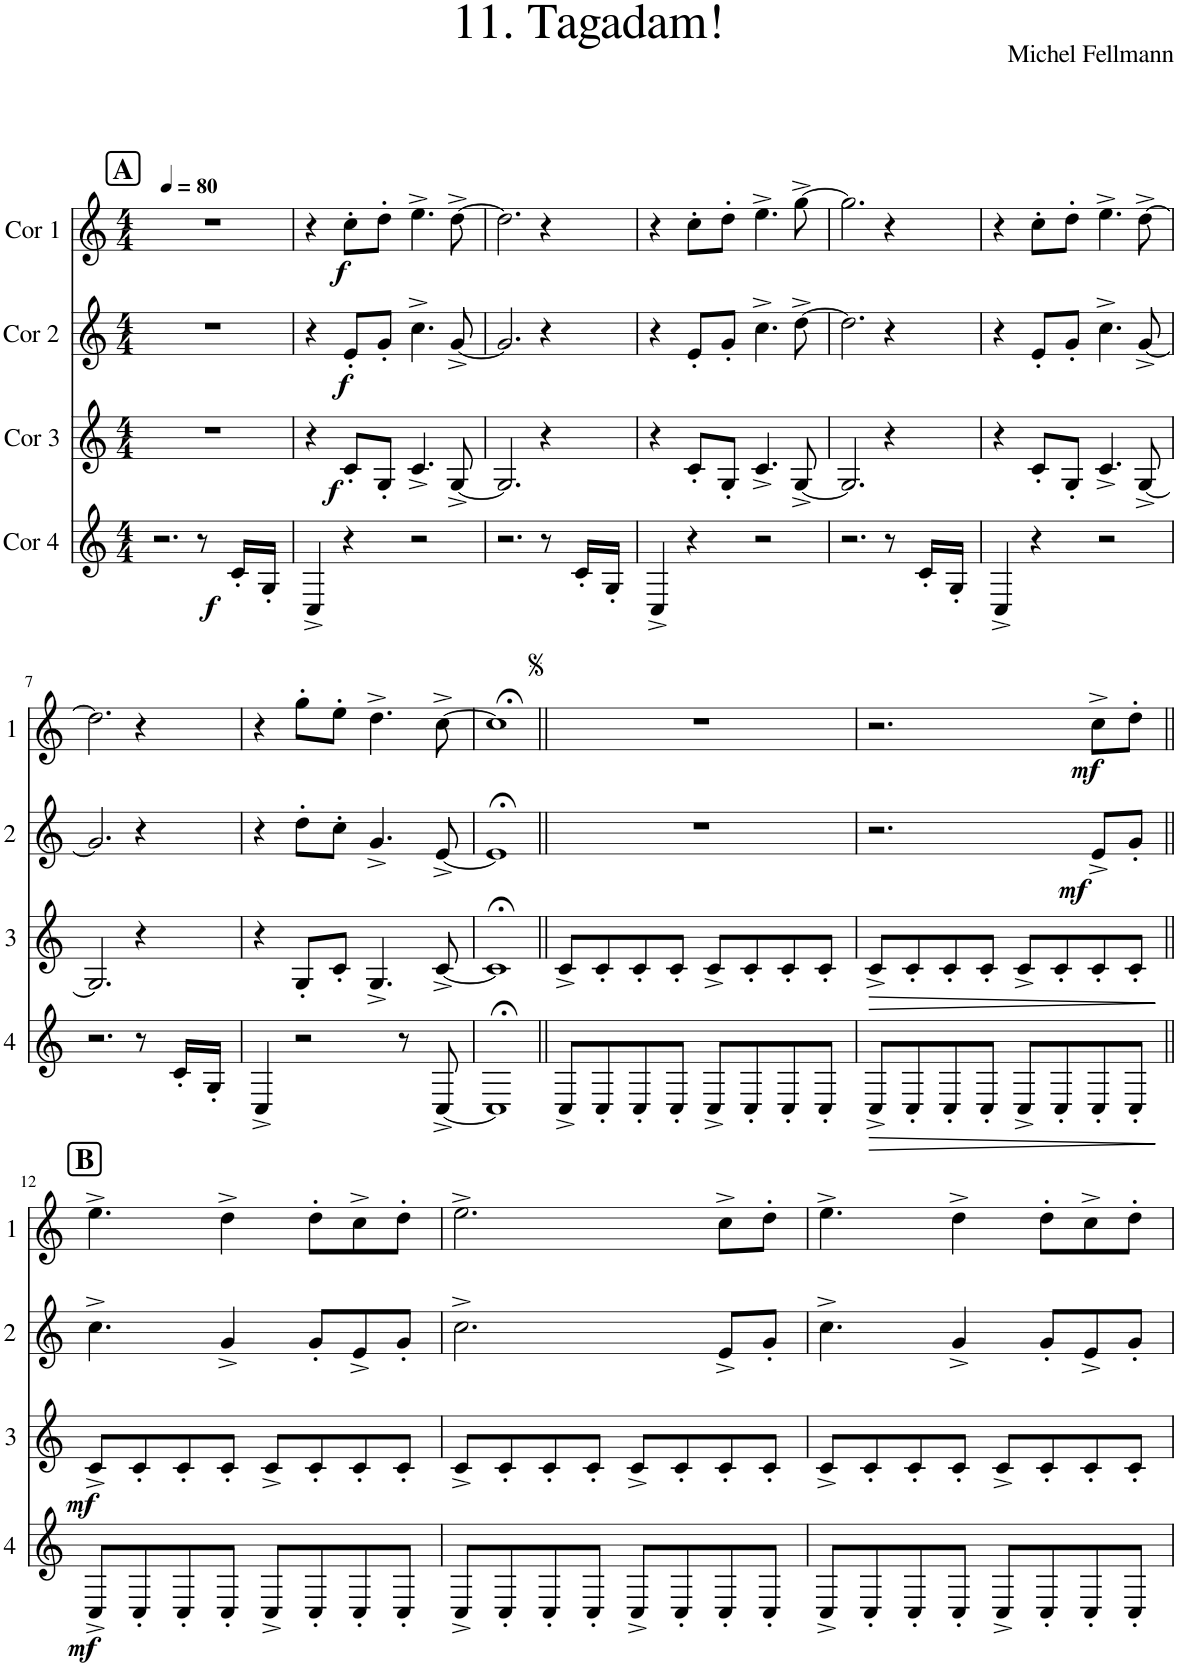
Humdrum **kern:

**kern	**dynam	**kern	**dynam	**kern	**dynam	**kern	**dynam
*part4	*part4	*part3	*part3	*part2	*part2	*part1	*part1
*staff4	*staff4	*staff3	*staff3	*staff2	*staff2	*staff1	*staff1
*I"Cor 4	*	*I"Cor 3	*	*I"Cor 2	*	*I"Cor 1	*
*clefG2	*	*clefG2	*	*clefG2	*	*clefG2	*
*Trd4c7	*	*Trd4c7	*	*Trd4c7	*	*Trd4c7	*
*k[]	*	*k[]	*	*k[]	*	*k[]	*
*M4/4	*	*M4/4	*	*M4/4	*	*M4/4	*
*MM80	*	*MM80	*	*MM80	*	*MM80	*
!!LO:REH:place=s1:a:B:cj:fs=14:t=A
=1	=1	=1	=1	=1	=1	=1	=1
2.r	.	1r	.	1r	.	1r	.
!	!LO:DY:b	!	!	!	!	!	!
8r	f	.	.	.	.	.	.
16c'/LL	.	.	.	.	.	.	.
16G'/JJ	.	.	.	.	.	.	.
=2	=2	=2	=2	=2	=2	=2	=2
4C^/	.	4r	.	4r	.	4r	.
!	!	!	!LO:DY:b	!	!LO:DY:b	!	!LO:DY:b
4r	.	8c'/L	f	8e'/L	f	8cc'\L	f
.	.	8G'/J	.	8g'/J	.	8dd'\J	.
2r	.	4.c^/	.	4.cc^\	.	4.ee^\	.
.	.	[8G^/	.	[8g^/	.	[8dd^\	.
=3	=3	=3	=3	=3	=3	=3	=3
2.r	.	2.G/]	.	2.g/]	.	2.dd\]	.
8r	.	4r	.	4r	.	4r	.
16c'/LL	.	.	.	.	.	.	.
16G'/JJ	.	.	.	.	.	.	.
=4	=4	=4	=4	=4	=4	=4	=4
4C^/	.	4r	.	4r	.	4r	.
4r	.	8c'/L	.	8e'/L	.	8cc'\L	.
.	.	8G'/J	.	8g'/J	.	8dd'\J	.
2r	.	4.c^/	.	4.cc^\	.	4.ee^\	.
.	.	[8G^/	.	[8dd^\	.	[8gg^\	.
=5	=5	=5	=5	=5	=5	=5	=5
2.r	.	2.G/]	.	2.dd\]	.	2.gg\]	.
8r	.	4r	.	4r	.	4r	.
16c'/LL	.	.	.	.	.	.	.
16G'/JJ	.	.	.	.	.	.	.
=6	=6	=6	=6	=6	=6	=6	=6
4C^/	.	4r	.	4r	.	4r	.
4r	.	8c'/L	.	8e'/L	.	8cc'\L	.
.	.	8G'/J	.	8g'/J	.	8dd'\J	.
2r	.	4.c^/	.	4.cc^\	.	4.ee^\	.
.	.	[8G^/	.	[8g^/	.	[8dd^\	.
!!LO:LB:g=z
=7	=7	=7	=7	=7	=7	=7	=7
2.r	.	2.G/]	.	2.g/]	.	2.dd\]	.
8r	.	4r	.	4r	.	4r	.
16c'/LL	.	.	.	.	.	.	.
16G'/JJ	.	.	.	.	.	.	.
=8	=8	=8	=8	=8	=8	=8	=8
4C^/	.	4r	.	4r	.	4r	.
2r	.	8G'/L	.	8dd'\L	.	8gg'\L	.
.	.	8c'/J	.	8cc'\J	.	8ee'\J	.
.	.	4.G^/	.	4.g^/	.	4.dd^\	.
8r	.	.	.	.	.	.	.
[8C^/	.	[8c^/	.	[8e^/	.	[8cc^\	.
=9	=9	=9	=9	=9	=9	=9	=9
1C;<]	.	1c;<]	.	1e;<]	.	1cc;<]	.
=10||	=10||	=10||	=10||	=10||	=10||	=10||	=10||
8C^/L	.	8c^/L	.	1r	.	1r	.
8C'/	.	8c'/	.	.	.	.	.
8C'/	.	8c'/	.	.	.	.	.
8C'/J	.	8c'/J	.	.	.	.	.
8C^/L	.	8c^/L	.	.	.	.	.
8C'/	.	8c'/	.	.	.	.	.
8C'/	.	8c'/	.	.	.	.	.
8C'/J	.	8c'/J	.	.	.	.	.
=11	=11	=11	=11	=11	=11	=11	=11
!	!LO:HP:b	!	!LO:HP:b	!	!	!	!
8C^/L	>	8c^/L	>	2.r	.	2.r	.
8C'/	.	8c'/	.	.	.	.	.
8C'/	.	8c'/	.	.	.	.	.
8C'/J	.	8c'/J	.	.	.	.	.
8C^/L	.	8c^/L	.	.	.	.	.
8C'/	.	8c'/	.	.	.	.	.
!	!	!	!	!	!LO:DY:b	!	!LO:DY:b
8C'/	.	8c'/	.	8e^/L	mf	8cc^\L	mf
8C'/J	.	8c'/J	.	8g'/J	.	8dd'\J	.
.	]	.	]	.	.	.	.
!!LO:LB:g=z
!!LO:REH:place=s1:a:B:cj:fs=14:t=B
=12||	=12||	=12||	=12||	=12||	=12||	=12||	=12||
!	!LO:DY:b	!	!LO:DY:b	!	!	!	!
8C^/L	mf	8c^/L	mf	4.cc^\	.	4.ee^\	.
8C'/	.	8c'/	.	.	.	.	.
8C'/	.	8c'/	.	.	.	.	.
8C'/J	.	8c'/J	.	4g^/	.	4dd^\	.
8C^/L	.	8c^/L	.	.	.	.	.
8C'/	.	8c'/	.	8g'/L	.	8dd'\L	.
8C'/	.	8c'/	.	8e^/	.	8cc^\	.
8C'/J	.	8c'/J	.	8g'/J	.	8dd'\J	.
=13	=13	=13	=13	=13	=13	=13	=13
8C^/L	.	8c^/L	.	2.cc^\	.	2.ee^\	.
8C'/	.	8c'/	.	.	.	.	.
8C'/	.	8c'/	.	.	.	.	.
8C'/J	.	8c'/J	.	.	.	.	.
8C^/L	.	8c^/L	.	.	.	.	.
8C'/	.	8c'/	.	.	.	.	.
8C'/	.	8c'/	.	8e^/L	.	8cc^\L	.
8C'/J	.	8c'/J	.	8g'/J	.	8dd'\J	.
=14	=14	=14	=14	=14	=14	=14	=14
8C^/L	.	8c^/L	.	4.cc^\	.	4.ee^\	.
8C'/	.	8c'/	.	.	.	.	.
8C'/	.	8c'/	.	.	.	.	.
8C'/J	.	8c'/J	.	4g^/	.	4dd^\	.
8C^/L	.	8c^/L	.	.	.	.	.
8C'/	.	8c'/	.	8g'/L	.	8dd'\L	.
8C'/	.	8c'/	.	8e^/	.	8cc^\	.
8C'/J	.	8c'/J	.	8g'/J	.	8dd'\J	.
=	=	=	=	=	=	=	=
*-	*-	*-	*-	*-	*-	*-	*-
